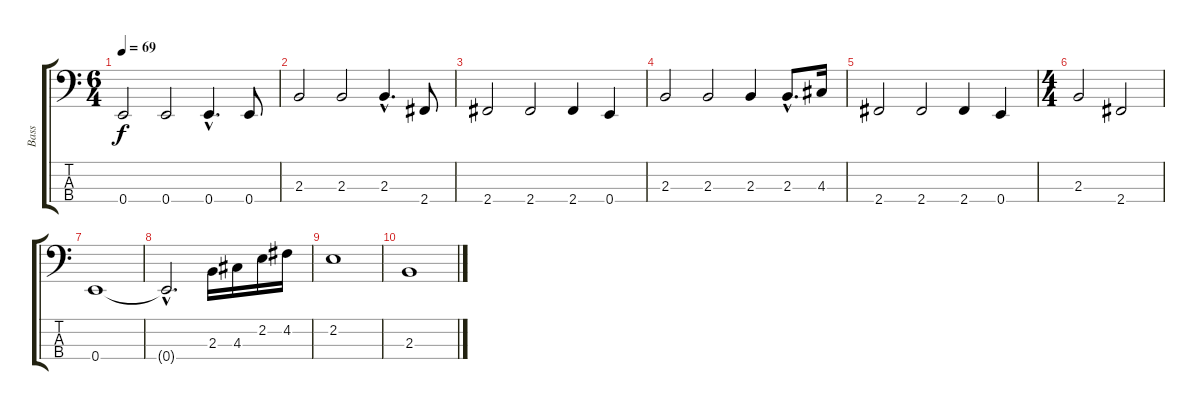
\track ("Bass" "Bass") {instrument electricbassfinger}
\staff {score tabs}
\tuning (G2 D2 A1 E1) {hide}
\ts (6 4)
\tempo 69
\clef f4
\ks c
0.4.2{dy f} 0.4.2 0.4{hac}.4{d} 0.4.8 |
2.3.2 2.3.2 2.3{hac}.4{d} 2.4.8 |
2.4.2 2.4.2 2.4.4 0.4.4 |
2.3.2 2.3.2 2.3.4 2.3{hac}.8{d} 4.3.16 |
2.4.2 2.4.2 2.4.4 0.4.4 |
\ts (4 4)
2.3.2 2.4.2 |
0.4.1 |
0.4{hac t}.2{d} 2.3.16 4.3.16 2.2.16 4.2.16 |
2.2.1 |
2.3.1
